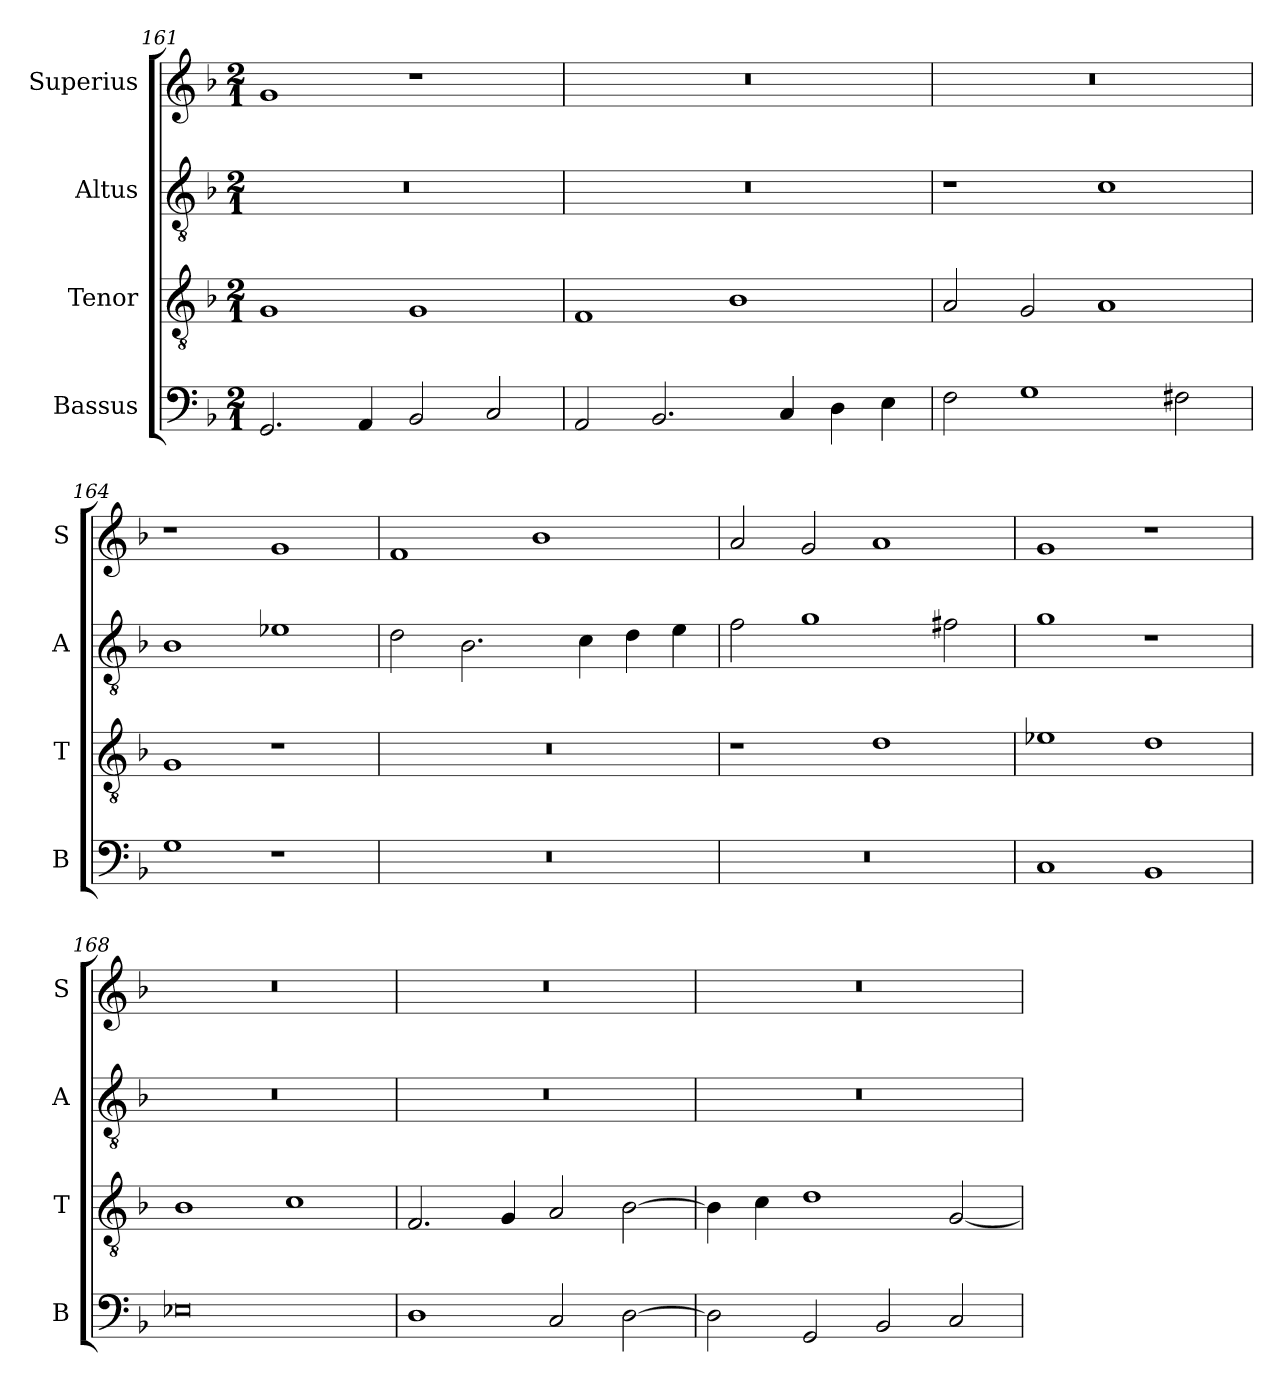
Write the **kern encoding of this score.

**kern	**kern	**kern	**kern
*part4	*part3	*part2	*part1
*staff4	*staff3	*staff2	*staff1
*I"Bassus	*I"Tenor	*I"Altus	*I"Superius
*I'B	*I'T	*I'A	*I'S
*clefF4	*clefGv2	*clefGv2	*clefG2
*k[b-]	*k[b-]	*k[b-]	*k[b-]
*M2/1	*M2/1	*M2/1	*M2/1
=161	=161	=161	=161
2.GG/	1G	0r	1g
4AA/	.	.	.
2BB-/	1G	.	1r
2C/	.	.	.
=162	=162	=162	=162
2AA/	1F	0r	0r
2.BB-/	.	.	.
.	1B-	.	.
4C/	.	.	.
4D\	.	.	.
4E\	.	.	.
=163	=163	=163	=163
2F\	2A/	1r	0r
1G	2G/	.	.
.	1A	1c	.
2F#X\	.	.	.
=164	=164	=164	=164
1G	1G	1B-	1r
1r	1r	1e-X	1g
=165	=165	=165	=165
0r	0r	2d\	1f
.	.	2.B-\	.
.	.	.	1b-
.	.	4c\	.
.	.	4d\	.
.	.	4e\	.
=166	=166	=166	=166
0r	1r	2f\	2a/
.	.	1g	2g/
.	1d	.	1a
.	.	2f#X\	.
=167	=167	=167	=167
1C	1e-X	1g	1g
1BB-	1d	1r	1r
=168	=168	=168	=168
0E-X	1B-	0r	0r
.	1c	.	.
=169	=169	=169	=169
1D	2.F/	0r	0r
.	4G/	.	.
2C/	2A/	.	.
[2D\	[2B-\	.	.
=170	=170	=170	=170
2D\]	4B-\]	0r	0r
.	4c\	.	.
2GG/	1d	.	.
2BB-/	.	.	.
2C/	[2G/	.	.
=	=	=	=
*-	*-	*-	*-
